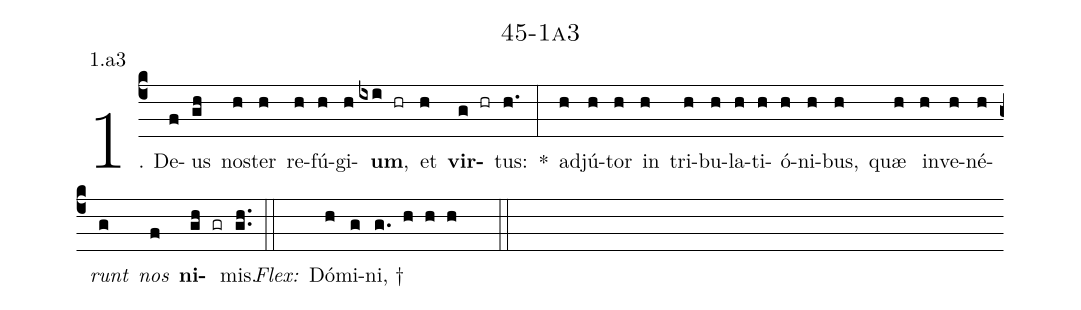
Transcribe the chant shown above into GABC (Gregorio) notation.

name: 45-1a3;
annotation: 1.a3;
%%
(c4)1. De(f)us(gh) nos(h)ter(h) re(h)fú(h)gi(h)<b>um</b>,(ixi hr) et(h) <b>vir</b>(g hr)tus:(h.) *(:) ad(h)jú(h)tor(h) in(h) tri(h)bu(h)la(h)ti(h)ó(h)ni(h)bus,(h) quæ(h) in(h)ve(h)né(h)<i>runt</i>(g) <i>nos</i>(f) <b>ni</b>(gh gr)mis.(gh..) (::)
<i>Flex:</i>()  Dó(h)mi(g)ni, †(g. h h h  ::)
